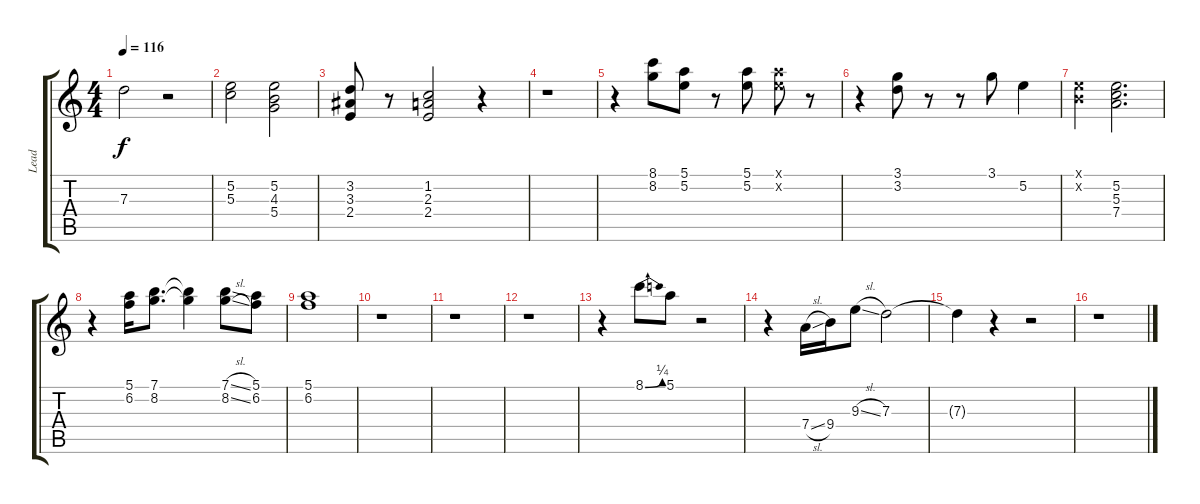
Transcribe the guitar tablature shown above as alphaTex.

\track ("Lead" "Lead") {instrument electricguitarclean}
\staff {score tabs}
\tuning (E4 B3 G3 D3 A2 E2) {hide}
\ts (4 4)
\tempo 116
\clef g2
\ks c
7.3.2{dy f} r.2 |
(5.2 5.3).2 (5.2 4.3 5.4).2 |
(3.2 3.3 2.4).8 r.8 (1.2 2.3 2.4).2 r.4 |
r.1 |
r.4 (8.1 8.2).8 (5.1 5.2).8 r.8 (5.1 5.2).8 (5.1{x} 5.2{x}).8 r.8 |
r.4 (3.1 3.2).8 r.8 r.8 3.1.8 5.2.4 |
(0.1{x} 0.2{x}).4 (5.2 5.3 7.4).2{d} |
r.4 (5.1 6.2).16 (7.1 8.2).8{d} (7.1{t} 8.2{t}).4 (7.1{sl} 8.2{sl}).8 (5.1 6.2).8 |
(5.1 6.2).1 |
r.1 |
r.1 |
r.1 |
r.4 8.1{be (bend 0 0 60 1)}.8 5.1.8 r.2 |
r.4 7.4{sl}.16 9.4.16 9.3{sl}.8 7.3.2 |
7.3{t}.4 r.4 r.2 |
r.1
